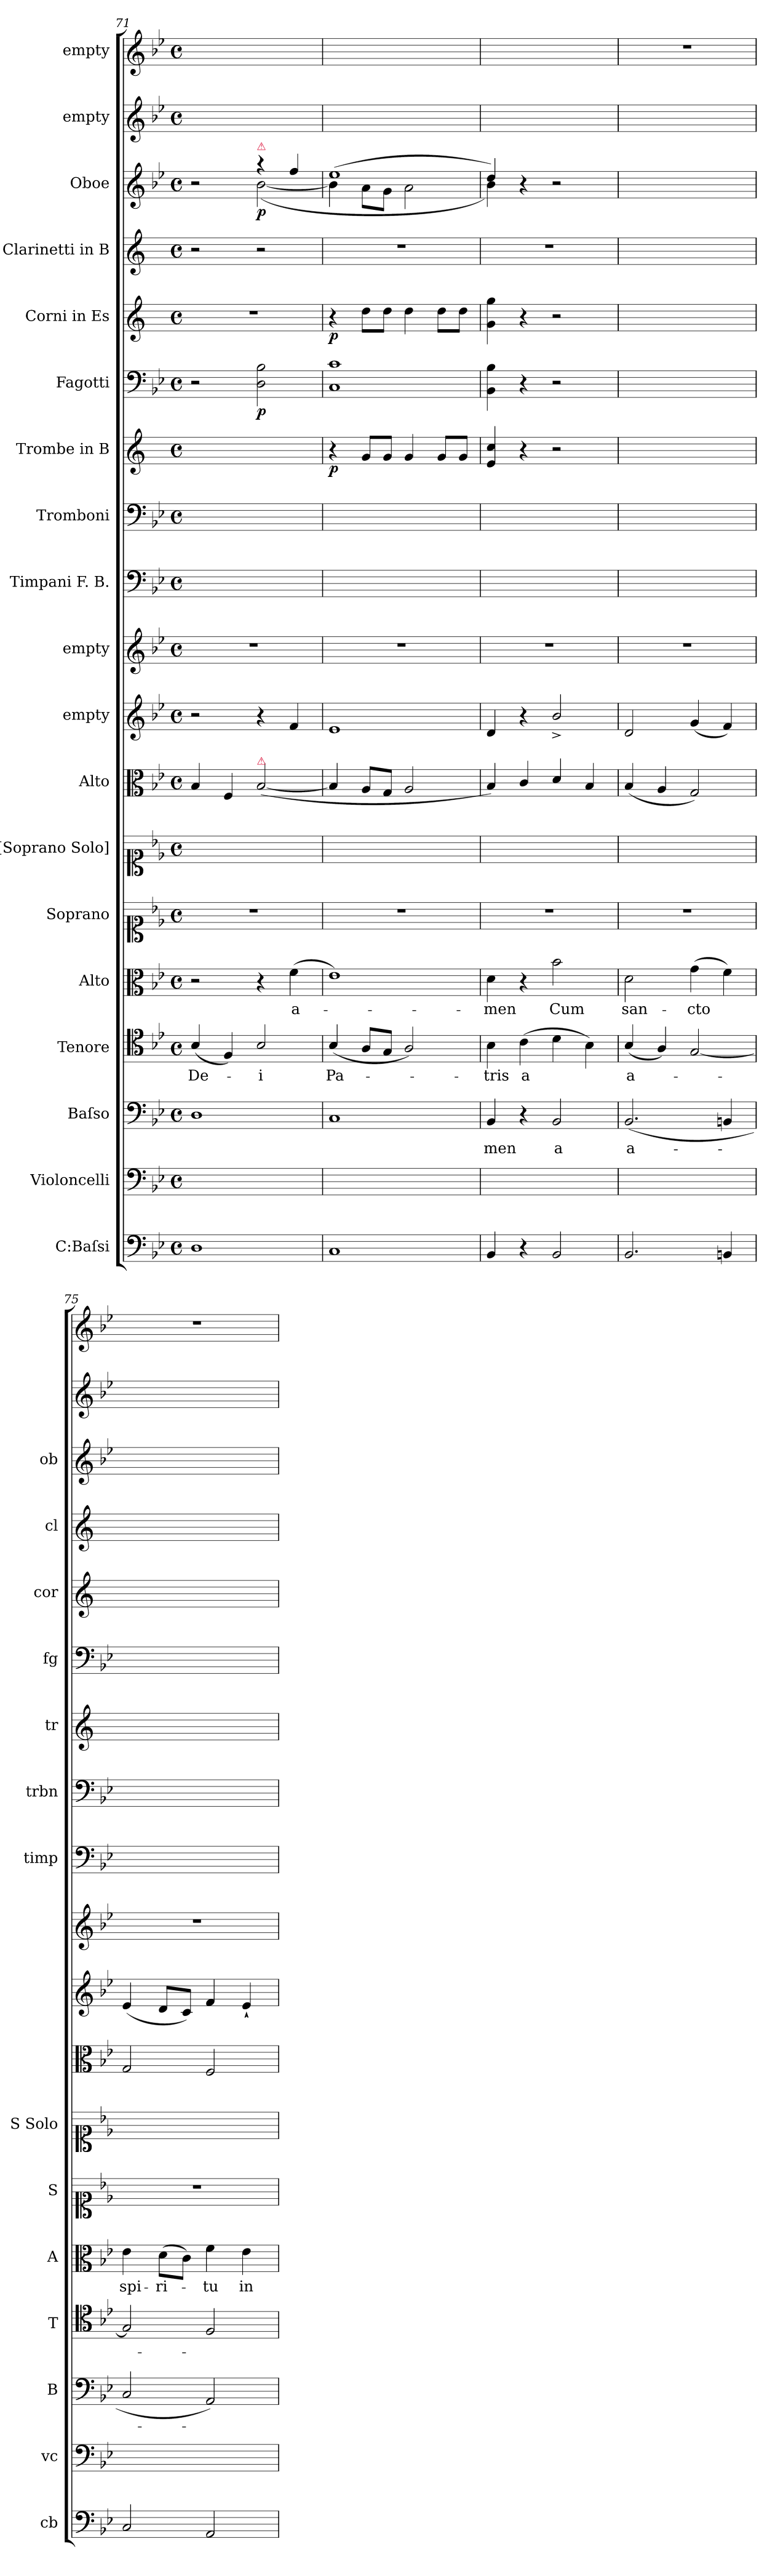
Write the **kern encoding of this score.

**kern	**kern	**kern	**text	**kern	**text	**kern	**text	**kern	**kern	**kern	**kern	**kern	**kern	**kern	**kern	**dynam	**kern	**dynam	**kern	**dynam	**kern	**kern	**dynam	**kern	**kern
*part19	*part18	*part17	*part17	*part16	*part16	*part15	*part15	*part14	*part13	*part12	*part11	*part10	*part9	*part8	*part7	*part7	*part6	*part6	*part5	*part5	*part4	*part3	*part3	*part2	*part1
*staff19	*staff18	*staff17	*staff17	*staff16	*staff16	*staff15	*staff15	*staff14	*staff13	*staff12	*staff11	*staff10	*staff9	*staff8	*staff7	*staff7	*staff6	*staff6	*staff5	*staff5	*staff4	*staff3	*staff3	*staff2	*staff1
*I"C:Baſsi	*I"Violoncelli	*I"Baſso	*	*I"Tenore	*	*I"Alto	*	*I"Soprano	*I"[Soprano Solo]	*I"Alto	*I"empty	*I"empty	*I"Timpani F. B.	*I"Tromboni	*I"Trombe in B	*	*I"Fagotti	*	*I"Corni in Es	*	*I"Clarinetti in B	*I"Oboe	*	*I"empty	*I"empty
*I'cb	*I'vc	*I'B	*	*I'T	*	*I'A	*	*I'S	*I'S Solo	*	*	*	*I'timp	*I'trbn	*I'tr	*	*I'fg	*	*I'cor	*	*I'cl	*I'ob	*	*	*
*clefF4	*clefF4	*clefF4	*	*clefC4	*	*clefC3	*	*clefC1	*clefC1	*clefC3	*clefG2	*clefG2	*clefF4	*clefF4	*clefG2	*	*clefF4	*	*clefG2	*	*clefG2	*clefG2	*	*clefG2	*clefG2
*	*	*	*	*	*	*	*	*	*	*	*	*	*	*	*ITrd1c2	*	*	*	*ITrd5c9	*	*ITrd1c2	*	*	*	*
*k[b-e-]	*k[b-e-]	*k[b-e-]	*	*k[b-e-]	*	*k[b-e-]	*	*k[b-e-]	*k[b-e-]	*k[b-e-]	*k[b-e-]	*k[b-e-]	*k[b-e-]	*k[b-e-]	*k[b-e-]	*	*k[b-e-]	*	*k[b-e-a-]	*	*k[b-e-]	*k[b-e-]	*	*k[b-e-]	*k[b-e-]
*B-:	*B-:	*B-:	*	*B-:	*	*B-:	*	*B-:	*B-:	*B-:	*B-:	*B-:	*B-:	*B-:	*B-:	*	*B-:	*	*	*	*B-:	*B-:	*	*B-:	*B-:
*M4/4	*M4/4	*M4/4	*	*M4/4	*	*M4/4	*	*M4/4	*M4/4	*M4/4	*M4/4	*M4/4	*M4/4	*M4/4	*M4/4	*	*M4/4	*	*M4/4	*	*M4/4	*M4/4	*	*M4/4	*M4/4
*met(c)	*met(c)	*met(c)	*	*met(c)	*	*met(c)	*	*met(c)	*met(c)	*met(c)	*met(c)	*met(c)	*met(c)	*met(c)	*met(c)	*	*met(c)	*	*met(c)	*	*met(c)	*met(c)	*	*met(c)	*met(c)
=71	=71	=71	=71	=71	=71	=71	=71	=71	=71	=71	=71	=71	=71	=71	=71	=71	=71	=71	=71	=71	=71	=71	=71	=71	=71
*	*	*	*	*	*	*	*	*	*	*	*	*	*	*	*	*	*	*	*	*	*	*^	*	*	*
1D	1ryy	1D	.	(4B-/	De-	2r	.	1r	1ryy	4B-/	2r	1r	1ryy	1ryy	1ryy	.	2r	.	1r	.	2r	2r	2ryy	.	1ryy	1ryy
.	.	.	.	4F/)	.	.	.	.	.	4F/	.	.	.	.	.	.	.	.	.	.	.	.	.	.	.	.
!	!	!	!	!	!	!	!	!	!	!	!	!	!	!	!	!	!	!	!	!	!	!LO:TX:a:color=crimson:t=⚠	!	!	!	!
!	!	!	!	!	!	!	!	!	!	!LO:TX:a:color=crimson:t=⚠	!	!	!	!	!	!	!	!	!	!	!	!	!	!	!	!
.	.	.	.	2B-/	-i	4r	.	.	.	(>[2B-/	4r	.	.	.	.	.	2D\ 2B-\	p	.	.	2r	4r	(<[2b-\	p	.	.
.	.	.	.	.	.	(4f\	a-	.	.	.	4f/	.	.	.	.	.	.	.	.	.	.	4ff/	.	.	.	.
=72	=72	=72	=72	=72	=72	=72	=72	=72	=72	=72	=72	=72	=72	=72	=72	=72	=72	=72	=72	=72	=72	=72	=72	=72	=72	=72
1C	1ryy	1C	.	(>4B-/	Pa-	1e-)	.	1r	1ryy	4B-!/]	1e-	1r	1ryy	1ryy	4r	p	1C 1c	.	4r	p	1r	(1ee-	4b-!\]	.	1ryy	1ryy
.	.	.	.	8A/L	.	.	.	.	.	8A/L	.	.	.	.	8f/L	.	.	.	8f\L	.	.	.	8a\L	.	.	.
.	.	.	.	8G/J	.	.	.	.	.	8G/J	.	.	.	.	8f/J	.	.	.	8f\J	.	.	.	8g\J	.	.	.
.	.	.	.	2A/)	.	.	.	.	.	2A/	.	.	.	.	4f/	.	.	.	4f\	.	.	.	2a\	.	.	.
.	.	.	.	.	.	.	.	.	.	.	.	.	.	.	8f/L	.	.	.	8f\L	.	.	.	.	.	.	.
.	.	.	.	.	.	.	.	.	.	.	.	.	.	.	8f/J	.	.	.	8f\J	.	.	.	.	.	.	.
=73	=73	=73	=73	=73	=73	=73	=73	=73	=73	=73	=73	=73	=73	=73	=73	=73	=73	=73	=73	=73	=73	=73	=73	=73	=73	=73
4BB-/	1ryy	4BB-/	-men	4B-\	-tris	4d\	-men	1r	1ryy	4B-/)	4d/	1r	1ryy	1ryy	4d/ 4b-/	.	4BB-\ 4B-\	.	4B-\ 4b-\	.	1r	4dd/)	4b-\)	.	1ryy	1ryy
4r	.	4r	.	(4c\	a	4r	.	.	.	4c/	4r	.	.	.	4r	.	4r	.	4r	.	.	4r	4ryy	.	.	.
2BB-/	.	2BB-/	a	4d\	.	2b-\	Cum	.	.	4d/	2b-^>/	.	.	.	2r	.	2r	.	2r	.	.	2r	2ryy	.	.	.
.	.	.	.	4B-\)	.	.	.	.	.	4B-/	.	.	.	.	.	.	.	.	.	.	.	.	.	.	.	.
*	*	*	*	*	*	*	*	*	*	*	*	*	*	*	*	*	*	*	*	*	*	*v	*v	*	*	*
=74	=74	=74	=74	=74	=74	=74	=74	=74	=74	=74	=74	=74	=74	=74	=74	=74	=74	=74	=74	=74	=74	=74	=74	=74	=74
2.BB-/	1ryy	(>2.BB-/	a-	(4B-/	a-	2d\	san-	1r	1ryy	(<4B-/	2d/	1r	1ryy	1ryy	1ryy	.	1ryy	.	1ryy	.	1ryy	1ryy	.	1ryy	1r
.	.	.	.	4A/)	.	.	.	.	.	4A/	.	.	.	.	.	.	.	.	.	.	.	.	.	.	.
.	.	.	.	[2G/	.	(4g\	-cto	.	.	2G/)	(4g/	.	.	.	.	.	.	.	.	.	.	.	.	.	.
4BBn/	.	4BBn/	.	.	.	4f\)	.	.	.	.	4f/)	.	.	.	.	.	.	.	.	.	.	.	.	.	.
=75	=75	=75	=75	=75	=75	=75	=75	=75	=75	=75	=75	=75	=75	=75	=75	=75	=75	=75	=75	=75	=75	=75	=75	=75	=75
2C/	1ryy	2C/	.	2G/]	.	4e-\	spi-	1r	1ryy	2G/	(4e-/	1r	1ryy	1ryy	1ryy	.	1ryy	.	1ryy	.	1ryy	1ryy	.	1ryy	1r
.	.	.	.	.	.	(8d\L	-ri-	.	.	.	8d/L	.	.	.	.	.	.	.	.	.	.	.	.	.	.
.	.	.	.	.	.	8c\J)	.	.	.	.	8c/J)	.	.	.	.	.	.	.	.	.	.	.	.	.	.
2AA/	.	2AA/)	.	2F/	.	4f\	-tu	.	.	2F/	4f/	.	.	.	.	.	.	.	.	.	.	.	.	.	.
.	.	.	.	.	.	4e-\	in	.	.	.	4e-`/	.	.	.	.	.	.	.	.	.	.	.	.	.	.
=	=	=	=	=	=	=	=	=	=	=	=	=	=	=	=	=	=	=	=	=	=	=	=	=	=
*-	*-	*-	*-	*-	*-	*-	*-	*-	*-	*-	*-	*-	*-	*-	*-	*-	*-	*-	*-	*-	*-	*-	*-	*-	*-
